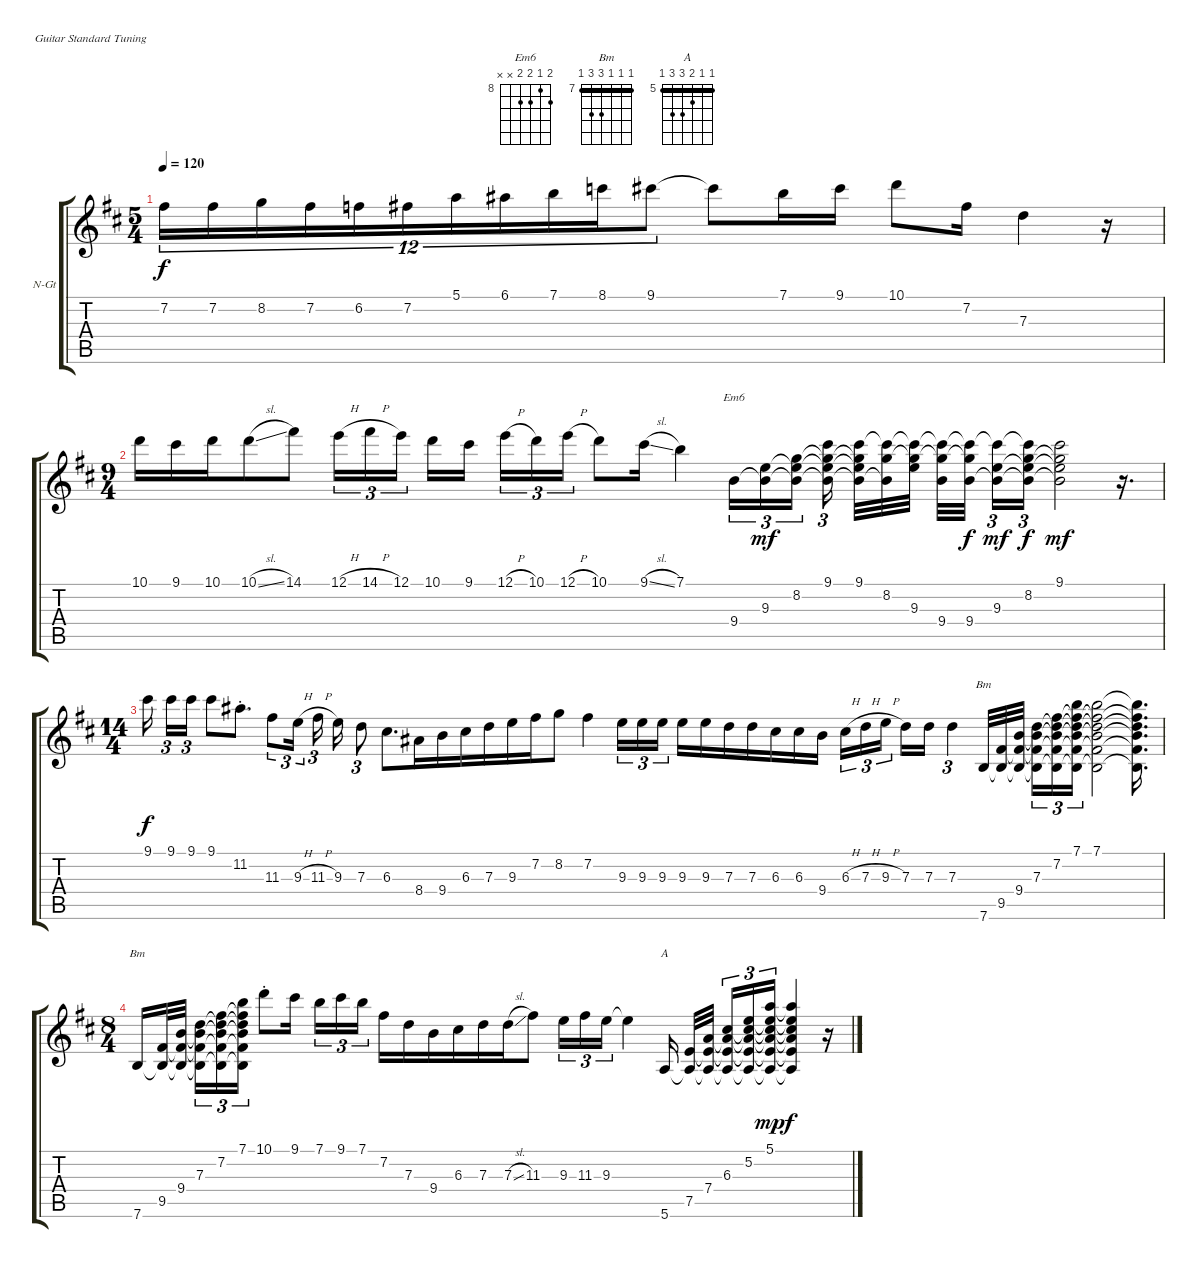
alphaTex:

\bracketExtendMode groupsimilarinstruments
\firstSystemTrackNameOrientation horizontal
\otherSystemsTrackNameOrientation horizontal
\track ("Armik" "N-Gt") {instrument acousticguitarnylon}
\staff {score tabs}
\tuning (E4 B3 G3 D3 A2 E2)
\chord ("Em6" 9 8 9 9 x x) {firstfret 8}
\chord ("Bm" 7 7 7 9 9 7) {firstfret 7 barre (7 7 7)}
\chord ("A" 5 5 6 7 7 5) {firstfret 5 barre (5 5)}
\ts (5 4)
\beaming (8 6 4)
\tempo 120
\clef g2
\ks bminor
7.2.16{tu (12 8) dy f} 7.2.16{tu (12 8)} 8.2.16{tu (12 8)} 7.2.16{tu (12 8)} 6.2.16{tu (12 8)} 7.2.16{tu (12 8)} 5.1.16{tu (12 8)} 6.1.16{tu (12 8)} 7.1.16{tu (12 8)} 8.1.16{tu (12 8)} 9.1.8{tu (12 8)} 9.1{t}.8 7.1.16 9.1.16 10.1.8 7.2.16 7.3.4 r.16 |
\ts (9 4)
\beaming (8 6 6 6)
10.1.16 9.1.16 10.1.16 10.1{sl}.8 14.1.8 12.1{h}.16{tu (3 2)} 14.1{h}.16{tu (3 2)} 12.1.16{tu (3 2)} 10.1.16 9.1.16 12.1{h}.16{tu (3 2)} 10.1.16{tu (3 2)} 12.1{h}.16{tu (3 2)} 10.1.8 9.1{sl}.16 7.1.4 9.4.16{tu (3 2) ch "Em6"} (9.3 9.4{t}).16{tu (3 2) dy mf} (8.2 9.3{t} 9.4{t}).16{tu (3 2)} (9.1 8.2{t} 9.3{t} 9.4{t}).16{tu (3 2)} (9.1 8.2{t} 9.3{t} 9.4{t}).32 (8.2 9.4{t} 9.1{t}).32 (9.3 8.2{t} 9.1{t}).32 (9.4 8.2{t} 9.1{t}).32 (8.2{t} 9.4 9.1{t}).32{dy f} (9.3 9.1{t} 9.4{t}).16{tu (3 2) dy mf} (9.1{t} 8.2 9.3{t} 9.4{t}).16{tu (3 2) dy f} (9.1 8.2{t} 9.3{t} 9.4{t}).2{dy mf} r.16{d} |
\ts (14 4)
\beaming (8 28)
9.1.16{dy f} 9.1.16{tu (3 2)} 9.1.16{tu (3 2)} 9.1.8 11.2{st}.8{d} 11.3.8{tu (3 2)} 9.3{h}.16{tu (3 2)} 11.3{h}.16{tu (3 2)} 9.3.16 7.3.8{tu (3 2)} 6.3.8{d} 8.4.16 9.4.16 6.3.16 7.3.16 9.3.16 7.2.16 8.2.8 7.2.4 9.3.16{tu (3 2)} 9.3.16{tu (3 2)} 9.3.16{tu (3 2)} 9.3.16 9.3.16 7.3.16 7.3.16 6.3.16 6.3.16 9.4.16 6.3{h}.16{tu (3 2)} 7.3{h}.16{tu (3 2)} 9.3{h}.16{tu (3 2)} 7.3.16 7.3.16 7.3.4{tu (3 2)} 7.6.32{ch "Bm"} (9.5 7.6{t}).32 (9.4 9.5{t} 7.6{t}).32 (7.3 9.4{t} 9.5{t} 7.6{t}).16{tu (3 2)} (7.2 7.3{t} 9.4{t} 9.5{t} 7.6{t}).16{tu (3 2)} (7.1 7.2{t} 7.3{t} 9.4{t} 9.5{t} 7.6{t}).16{tu (3 2)} (7.1 7.2{t} 7.3{t} 9.4{t} 9.5{t} 7.6{t}).2 (7.1{t} 7.2{t} 7.3{t} 9.4{t} 9.5{t} 7.6{t}).16{d} |
\ts (8 4)
\beaming (8 4 4 4 4)
7.6.16{ch "Bm"} (9.5 7.6{t}).32 (9.4 9.5{t} 7.6{t}).32 (7.3 9.4{t} 9.5{t} 7.6{t}).16{tu (3 2)} (7.2 7.3{t} 9.4{t} 9.5{t} 7.6{t}).16{tu (3 2)} (7.1 7.2{t} 7.3{t} 9.4{t} 9.5{t} 7.6{t}).16{tu (3 2)} 10.1{st}.8 9.1.16 7.1.16{tu (3 2)} 9.1.16{tu (3 2)} 7.1.16{tu (3 2)} 7.2.16 7.3.16 9.4.16 6.3.16 7.3.16 7.3{sl}.16 11.3.8 9.3.16{tu (3 2)} 11.3.16{tu (3 2)} 9.3.16{tu (3 2)} 9.3{t}.4 5.6.16{ch "A"} (7.5 5.6{t}).32 (7.4 7.5{t} 5.6{t}).32 (6.3 7.4{t} 7.5{t} 5.6{t}).16{tu (3 2)} (5.2 6.3{t} 7.4{t} 7.5{t} 5.6{t}).16{tu (3 2)} (5.1 5.2{t} 6.3{t} 7.4{t} 7.5{t} 5.6{t}).16{tu (3 2) dy mp} (5.1{t} 5.2{t} 6.3{t} 7.4{t} 7.5{t} 5.6{t}).4{dy f} r.16
